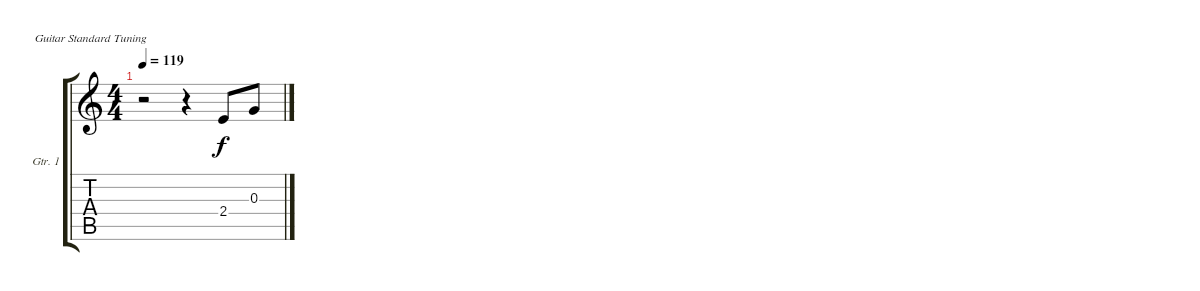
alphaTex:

\defaultSystemsLayout 4
\bracketExtendMode groupsimilarinstruments
\firstSystemTrackNameOrientation horizontal
\otherSystemsTrackNameOrientation horizontal
\track ("Guitar 1 w/ overdrive" "Gtr. 1") {instrument overdrivenguitar}
\staff {score tabs}
\tuning (E4 B3 G3 D3 A2 E2)
\ts (4 4)
\tempo 119
\clef g2
\ks c
r.2{dy f} r.4 2.4.8 0.3.8
